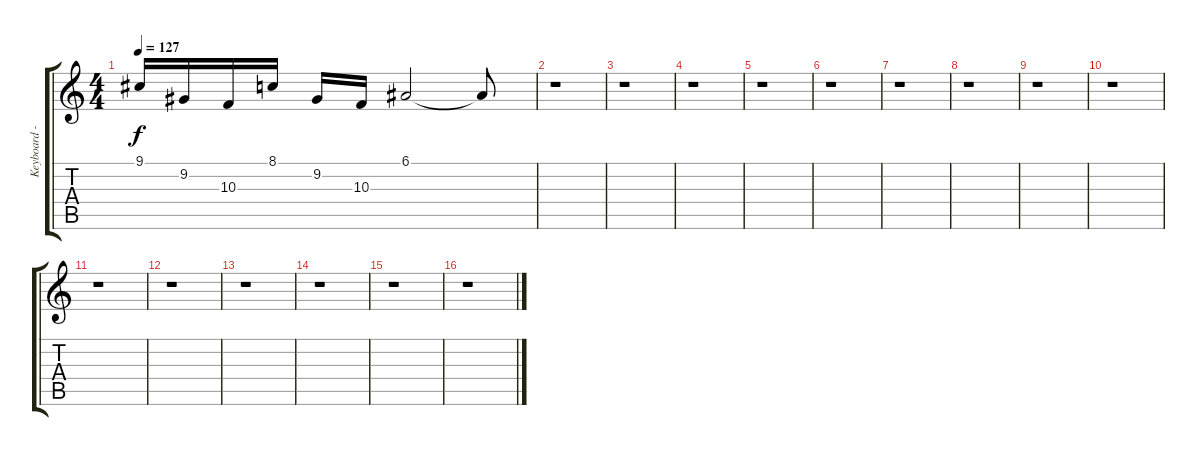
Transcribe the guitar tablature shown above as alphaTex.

\track ("Keyboard - Piano" "Keyboard -") {instrument acousticgrandpiano}
\staff {score tabs}
\tuning (E4 B3 G3 D3 A2 E2) {hide}
\ts (4 4)
\tempo 127
\clef g2
\ks c
9.1.16{dy f} 9.2.16 10.3.16 8.1.16 9.2.16 10.3.16 6.1.2 6.1{t}.8 |
r.1 |
r.1 |
r.1 |
r.1 |
r.1 |
r.1 |
r.1 |
r.1 |
r.1 |
r.1 |
r.1 |
r.1 |
r.1 |
r.1 |
r.1
